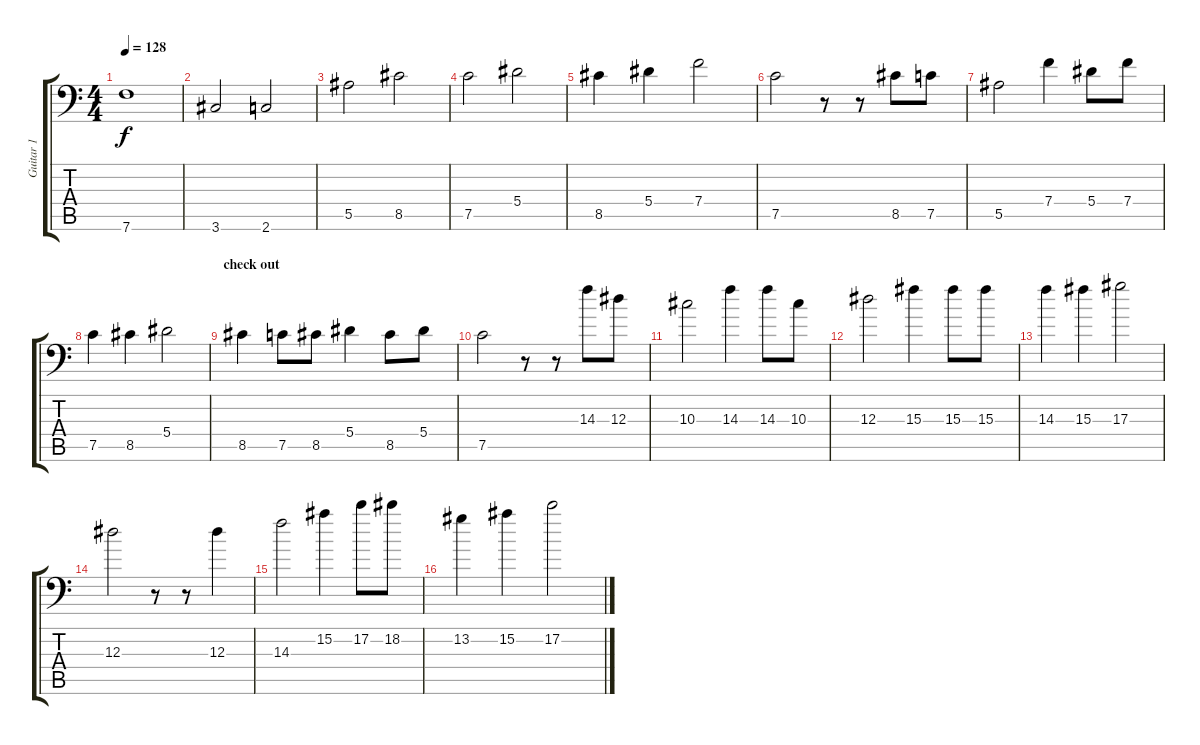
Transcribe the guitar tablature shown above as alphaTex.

\track ("Guitar 1" "Guitar 1") {instrument overdrivenguitar}
\staff {score tabs}
\tuning (C4 G3 Eb3 Bb2 F2 Bb1) {hide}
\ts (4 4)
\tempo 128
\clef f4
\ks c
7.6.1{dy f} |
3.6.2 2.6.2 |
5.5.2 8.5.2 |
7.5.2 5.4.2 |
8.5.4 5.4.4 7.4.2 |
7.5.2 r.8 r.8 8.5.8 7.5.8 |
5.5.2 7.4.4 5.4.8 7.4.8 |
7.5.4 8.5.4 5.4.2 |
\section ("" "check out")
8.5.4 7.5.8 8.5.8 5.4.4 8.5.8 5.4.8 |
7.5.2 r.8 r.8 14.3.8 12.3.8 |
10.3.2 14.3.4 14.3.8 10.3.8 |
12.3.2 15.3.4 15.3.8 15.3.8 |
14.3.4 15.3.4 17.3.2 |
12.3.2 r.8 r.8 12.3.4 |
14.3.2 15.2.4 17.2.8 18.2.8 |
13.2.4 15.2.4 17.2.2
